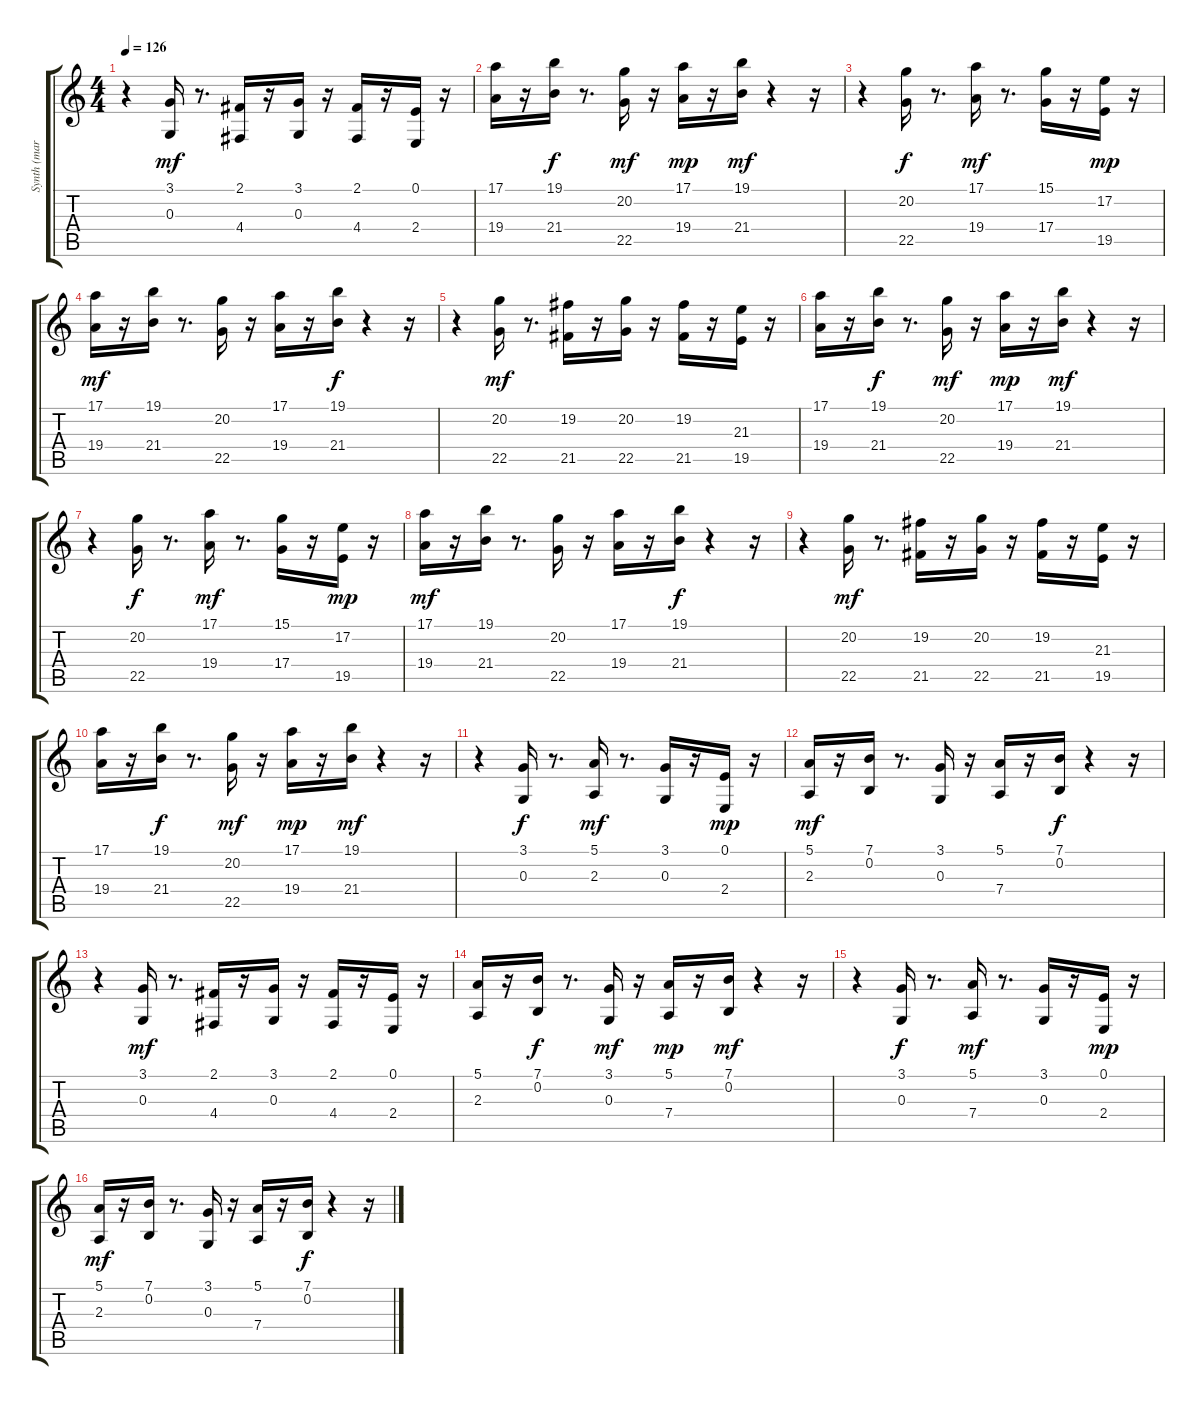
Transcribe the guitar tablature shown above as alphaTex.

\track ("Synth (marimba)" "Synth (mar") {instrument marimba}
\staff {score tabs}
\tuning (E4 B3 G3 D3 A2 E2) {hide}
\ts (4 4)
\tempo 126
\clef g2
\ks c
r.4{dy f} (3.1 0.3).16{dy mf} r.8{d} (2.1 4.4).16 r.16 (3.1 0.3).16 r.16 (2.1 4.4).16 r.16 (0.1 2.4).16 r.16 |
(17.1 19.4).16 r.16 (19.1 21.4).16{dy f} r.8{d} (20.2 22.5).16{dy mf} r.16 (17.1 19.4).16{dy mp} r.16 (19.1 21.4).16{dy mf} r.4 r.16 |
r.4 (20.2 22.5).16{dy f} r.8{d} (17.1 19.4).16{dy mf} r.8{d} (15.1 17.4).16 r.16 (17.2 19.5).16{dy mp} r.16 |
(17.1 19.4).16{dy mf} r.16 (19.1 21.4).16 r.8{d} (20.2 22.5).16 r.16 (17.1 19.4).16 r.16 (19.1 21.4).16{dy f} r.4 r.16 |
r.4 (20.2 22.5).16{dy mf} r.8{d} (19.2 21.5).16 r.16 (20.2 22.5).16 r.16 (19.2 21.5).16 r.16 (21.3 19.5).16 r.16 |
(17.1 19.4).16 r.16 (19.1 21.4).16{dy f} r.8{d} (20.2 22.5).16{dy mf} r.16 (17.1 19.4).16{dy mp} r.16 (19.1 21.4).16{dy mf} r.4 r.16 |
r.4 (20.2 22.5).16{dy f} r.8{d} (17.1 19.4).16{dy mf} r.8{d} (15.1 17.4).16 r.16 (17.2 19.5).16{dy mp} r.16 |
(17.1 19.4).16{dy mf} r.16 (19.1 21.4).16 r.8{d} (20.2 22.5).16 r.16 (17.1 19.4).16 r.16 (19.1 21.4).16{dy f} r.4 r.16 |
r.4 (20.2 22.5).16{dy mf} r.8{d} (19.2 21.5).16 r.16 (20.2 22.5).16 r.16 (19.2 21.5).16 r.16 (21.3 19.5).16 r.16 |
(17.1 19.4).16 r.16 (19.1 21.4).16{dy f} r.8{d} (20.2 22.5).16{dy mf} r.16 (17.1 19.4).16{dy mp} r.16 (19.1 21.4).16{dy mf} r.4 r.16 |
r.4 (3.1 0.3).16{dy f} r.8{d} (5.1 2.3).16{dy mf} r.8{d} (3.1 0.3).16 r.16 (0.1 2.4).16{dy mp} r.16 |
(5.1 2.3).16{dy mf} r.16 (7.1 0.2).16 r.8{d} (3.1 0.3).16 r.16 (5.1 7.4).16 r.16 (7.1 0.2).16{dy f} r.4 r.16 |
r.4 (3.1 0.3).16{dy mf} r.8{d} (2.1 4.4).16 r.16 (3.1 0.3).16 r.16 (2.1 4.4).16 r.16 (0.1 2.4).16 r.16 |
(5.1 2.3).16 r.16 (7.1 0.2).16{dy f} r.8{d} (3.1 0.3).16{dy mf} r.16 (5.1 7.4).16{dy mp} r.16 (7.1 0.2).16{dy mf} r.4 r.16 |
r.4 (3.1 0.3).16{dy f} r.8{d} (5.1 7.4).16{dy mf} r.8{d} (3.1 0.3).16 r.16 (0.1 2.4).16{dy mp} r.16 |
(5.1 2.3).16{dy mf} r.16 (7.1 0.2).16 r.8{d} (3.1 0.3).16 r.16 (5.1 7.4).16 r.16 (7.1 0.2).16{dy f} r.4 r.16
